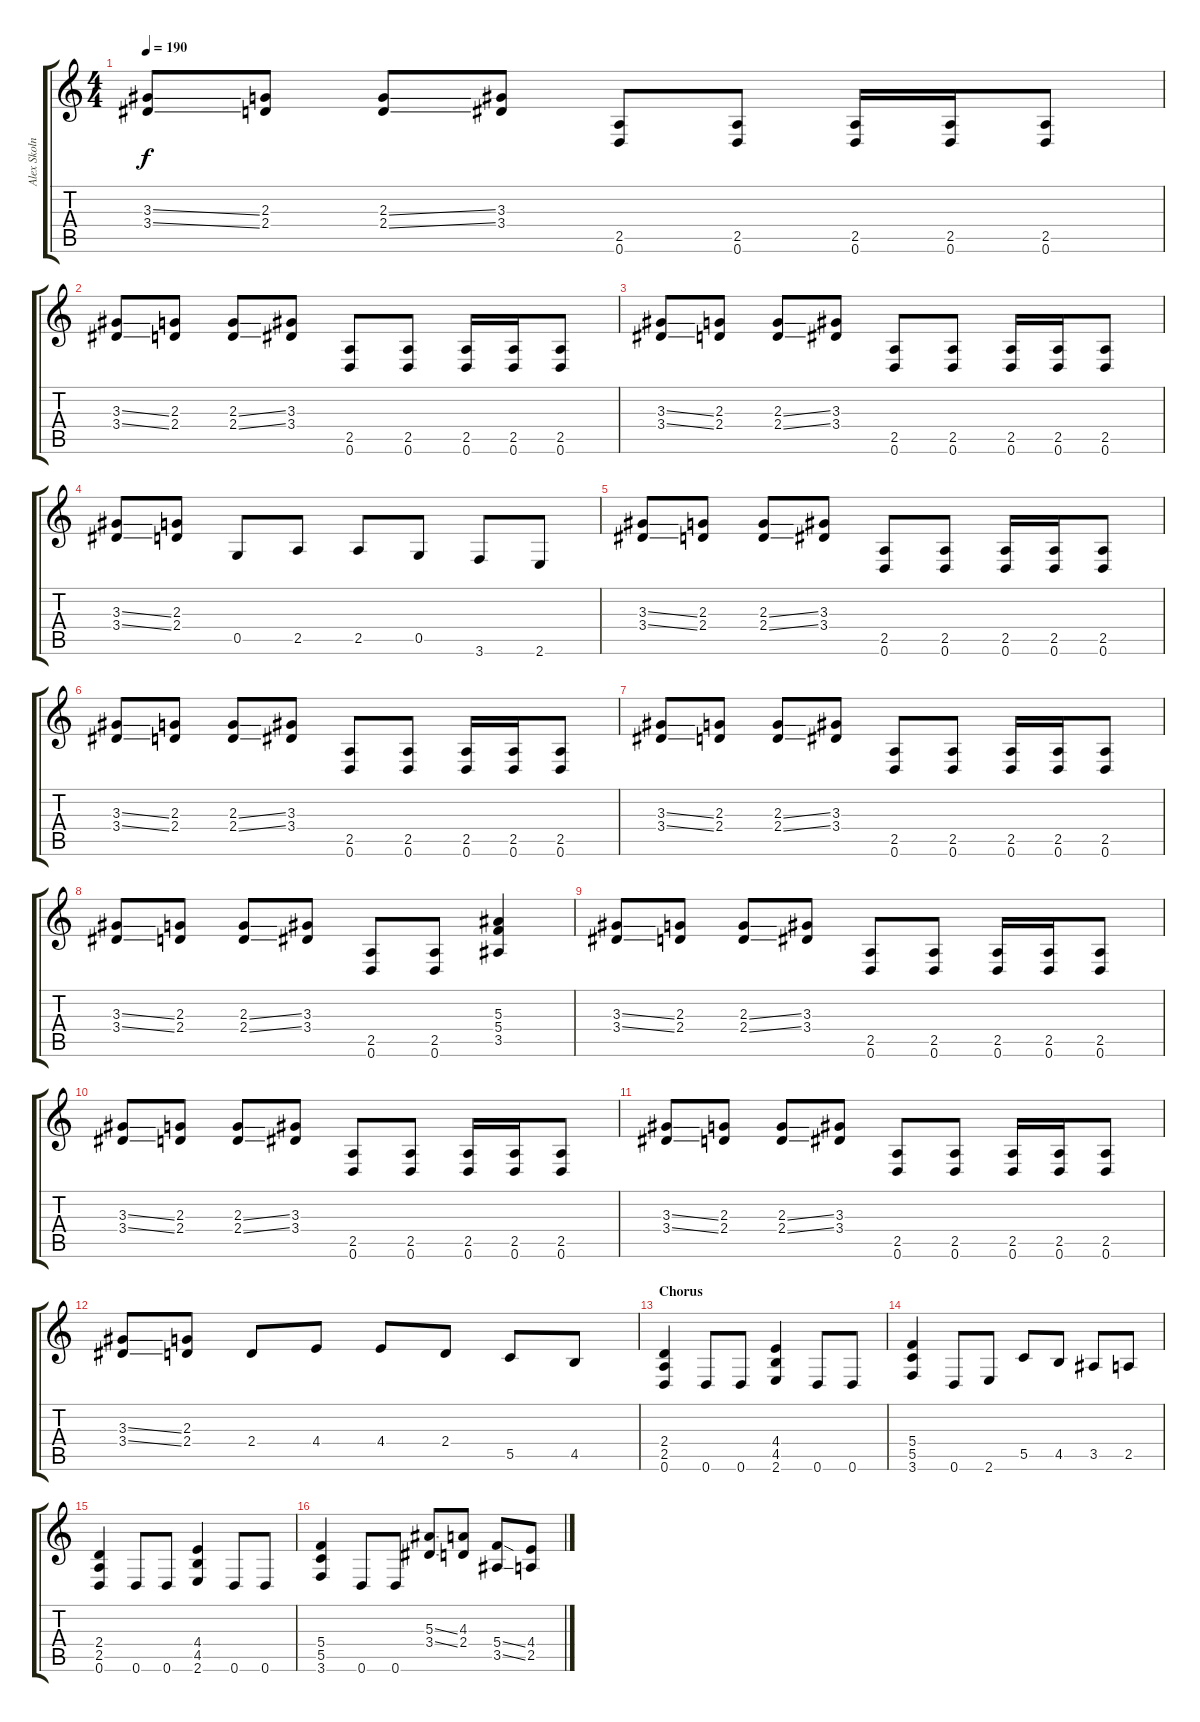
\track ("Alex Skolnick - Lead Guitar" "Alex Skoln") {instrument distortionguitar}
\staff {score tabs}
\tuning (D4 A3 F3 C3 G2 D2) {hide}
\ts (4 4)
\tempo 190
\clef g2
\ks c
(3.3{ss} 3.4{ss}).8{dy f} (2.3 2.4).8 (2.3{ss} 2.4{ss}).8 (3.3 3.4).8 (2.5 0.6).8 (2.5 0.6).8 (2.5 0.6).16 (2.5 0.6).16 (2.5 0.6).8 |
(3.3{ss} 3.4{ss}).8 (2.3 2.4).8 (2.3{ss} 2.4{ss}).8 (3.3 3.4).8 (2.5 0.6).8 (2.5 0.6).8 (2.5 0.6).16 (2.5 0.6).16 (2.5 0.6).8 |
(3.3{ss} 3.4{ss}).8 (2.3 2.4).8 (2.3{ss} 2.4{ss}).8 (3.3 3.4).8 (2.5 0.6).8 (2.5 0.6).8 (2.5 0.6).16 (2.5 0.6).16 (2.5 0.6).8 |
(3.3{ss} 3.4{ss}).8 (2.3 2.4).8 0.5.8 2.5.8 2.5.8 0.5.8 3.6.8 2.6.8 |
(3.3{ss} 3.4{ss}).8 (2.3 2.4).8 (2.3{ss} 2.4{ss}).8 (3.3 3.4).8 (2.5 0.6).8 (2.5 0.6).8 (2.5 0.6).16 (2.5 0.6).16 (2.5 0.6).8 |
(3.3{ss} 3.4{ss}).8 (2.3 2.4).8 (2.3{ss} 2.4{ss}).8 (3.3 3.4).8 (2.5 0.6).8 (2.5 0.6).8 (2.5 0.6).16 (2.5 0.6).16 (2.5 0.6).8 |
(3.3{ss} 3.4{ss}).8 (2.3 2.4).8 (2.3{ss} 2.4{ss}).8 (3.3 3.4).8 (2.5 0.6).8 (2.5 0.6).8 (2.5 0.6).16 (2.5 0.6).16 (2.5 0.6).8 |
(3.3{ss} 3.4{ss}).8 (2.3 2.4).8 (2.3{ss} 2.4{ss}).8 (3.3 3.4).8 (2.5 0.6).8 (2.5 0.6).8 (5.3 5.4 3.5).4 |
(3.3{ss} 3.4{ss}).8 (2.3 2.4).8 (2.3{ss} 2.4{ss}).8 (3.3 3.4).8 (2.5 0.6).8 (2.5 0.6).8 (2.5 0.6).16 (2.5 0.6).16 (2.5 0.6).8 |
(3.3{ss} 3.4{ss}).8 (2.3 2.4).8 (2.3{ss} 2.4{ss}).8 (3.3 3.4).8 (2.5 0.6).8 (2.5 0.6).8 (2.5 0.6).16 (2.5 0.6).16 (2.5 0.6).8 |
(3.3{ss} 3.4{ss}).8 (2.3 2.4).8 (2.3{ss} 2.4{ss}).8 (3.3 3.4).8 (2.5 0.6).8 (2.5 0.6).8 (2.5 0.6).16 (2.5 0.6).16 (2.5 0.6).8 |
(3.3{ss} 3.4{ss}).8 (2.3 2.4).8 2.4.8 4.4.8 4.4.8 2.4.8 5.5.8 4.5.8 |
\section ("" "Chorus")
(2.4 2.5 0.6).4 0.6.8 0.6.8 (4.4 4.5 2.6).4 0.6.8 0.6.8 |
(5.4 5.5 3.6).4 0.6.8 2.6.8 5.5.8 4.5.8 3.5.8 2.5.8 |
(2.4 2.5 0.6).4 0.6.8 0.6.8 (4.4 4.5 2.6).4 0.6.8 0.6.8 |
(5.4 5.5 3.6).4 0.6.8 0.6.8 (5.3{ss} 3.4{ss}).8 (4.3 2.4).8 (5.4{ss} 3.5{ss}).8 (4.4 2.5).8
